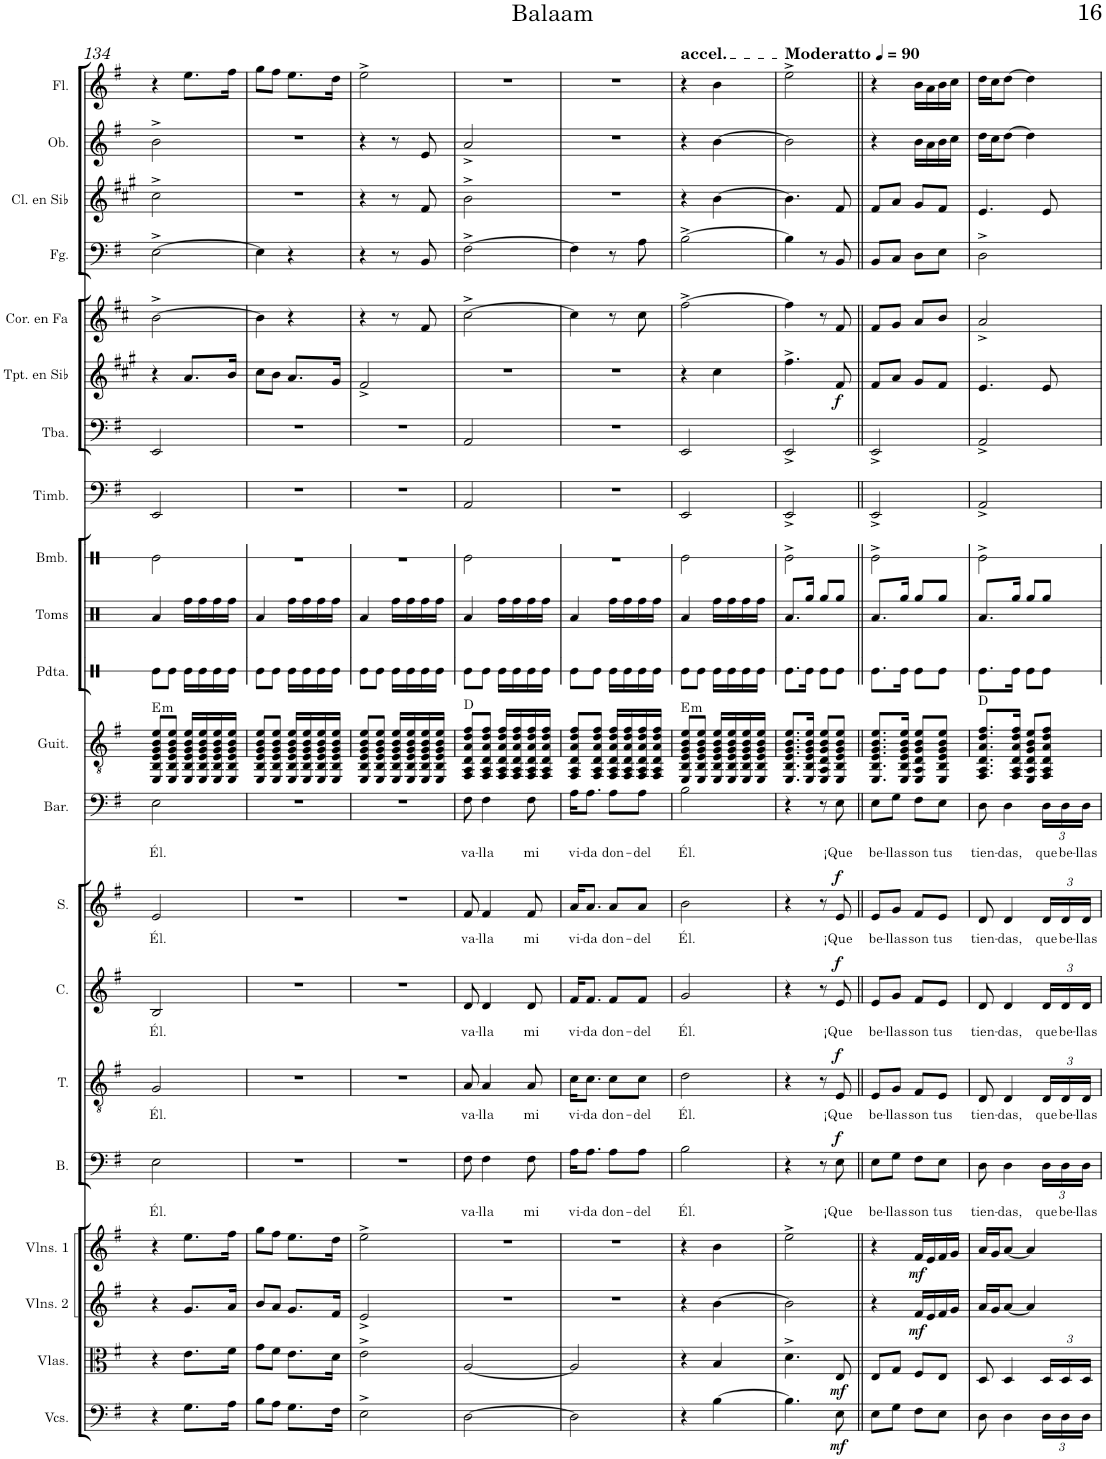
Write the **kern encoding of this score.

**kern	**dynam	**kern	**dynam	**kern	**dynam	**kern	**dynam	**kern	**text	**dynam	**kern	**text	**dynam	**kern	**text	**dynam	**kern	**text	**dynam	**kern	**text	**kern	**harte	**kern	**kern	**kern	**kern	**kern	**kern	**dynam	**kern	**kern	**kern	**kern	**kern
*part21	*part21	*part20	*part20	*part19	*part19	*part18	*part18	*part17	*part17	*part17	*part16	*part16	*part16	*part15	*part15	*part15	*part14	*part14	*part14	*part13	*part13	*part12	*part12	*part11	*part10	*part9	*part8	*part7	*part6	*part6	*part5	*part4	*part3	*part2	*part1
*staff21	*staff21	*staff20	*staff20	*staff19	*staff19	*staff18	*staff18	*staff17	*staff17	*staff17	*staff16	*staff16	*staff16	*staff15	*staff15	*staff15	*staff14	*staff14	*staff14	*staff13	*staff13	*staff12	*	*staff11	*staff10	*staff9	*staff8	*staff7	*staff6	*staff6	*staff5	*staff4	*staff3	*staff2	*staff1
*I"Violonchelos	*	*I"Violas	*	*I"Violines 2	*	*I"Violines 1	*	*I"Bajo	*	*	*I"Tenor	*	*	*I"Contralto	*	*	*I"Soprano	*	*	*I"Barítono	*	*I"Guitarra clásica	*	*I"Pandereta	*I"Toms	*I"Bombo	*I"Timbales	*I"Tuba	*I"Trompeta en Sib	*	*I"Trompa en Fa	*I"Fagot	*I"Clarinete en Sib	*I"Oboe	*I"Flauta
*I'Vcs.	*	*I'Vlas.	*	*I'Vlns. 2	*	*I'Vlns. 1	*	*I'B.	*	*	*I'T.	*	*	*I'C.	*	*	*I'S.	*	*	*I'Bar.	*	*I'Guit.	*	*I'Pdta.	*I'Toms	*I'Bmb.	*I'Timb.	*I'Tba.	*I'Tpt. en Sib	*	*	*I'Fg.	*I'Cl. en Sib	*I'Ob.	*I'Fl.
!!LO:PB:g=z
*clefF4	*	*clefC3	*	*clefG2	*	*clefG2	*	*clefF4	*	*	*clefGv2	*	*	*clefG2	*	*	*clefG2	*	*	*clefF4	*	*clefGv2	*	*clefX	*clefX	*clefX	*clefF4	*clefF4	*clefG2	*	*clefG2	*clefF4	*clefG2	*clefG2	*clefG2
*	*	*	*	*	*	*	*	*	*	*	*	*	*	*	*	*	*	*	*	*	*	*	*	*	*	*	*	*	*Trd1c2	*	*Trd4c7	*	*Trd1c2	*	*
*k[f#]	*	*k[f#]	*	*k[f#]	*	*k[f#]	*	*k[f#]	*	*	*k[f#]	*	*	*k[f#]	*	*	*k[f#]	*	*	*k[f#]	*	*k[f#]	*	*k[]	*k[]	*k[]	*k[f#]	*k[f#]	*k[f#c#g#]	*	*k[f#c#]	*k[f#]	*k[f#c#g#]	*k[f#]	*k[f#]
*M2/4	*	*M2/4	*	*M2/4	*	*M2/4	*	*M2/4	*	*	*M2/4	*	*	*M2/4	*	*	*M2/4	*	*	*M2/4	*	*M2/4	*	*M2/4	*M2/4	*M2/4	*M2/4	*M2/4	*M2/4	*	*M2/4	*M2/4	*M2/4	*M2/4	*M2/4
=134	=134	=134	=134	=134	=134	=134	=134	=134	=134	=134	=134	=134	=134	=134	=134	=134	=134	=134	=134	=134	=134	=134	=134	=134	=134	=134	=134	=134	=134	=134	=134	=134	=134	=134	=134
!	!	!	!	!	!	!	!	!	!LO:LY:b	!	!	!LO:LY:b	!	!	!LO:LY:b	!	!	!LO:LY:b	!	!	!LO:LY:b	!	!LO:H:kt=m	!	!	!	!	!	!	!	!	!	!	!	!
4r	.	4r	.	4r	.	4r	.	2E\	Él.	.	2G/	Él.	.	2B/	Él.	.	2e/	Él.	.	2E\	Él.	8EE/ 8BB/ 8E/ 8G/ 8B/ 8e/L	E:min	8Re\L	4Ra/	2Re\	2EE/	2EE/	4r	.	[2b^\	[2E^\	2cc#^\	2b^\	4r
.	.	.	.	.	.	.	.	.	.	.	.	.	.	.	.	.	.	.	.	.	.	8EE/ 8BB/ 8E/ 8G/ 8B/ 8e/J	.	8Re\J	.	.	.	.	.	.	.	.	.	.	.
8.G\L	.	8.e\L	.	8.g/L	.	8.ee\L	.	.	.	.	.	.	.	.	.	.	.	.	.	.	.	16EE/ 16BB/ 16E/ 16G/ 16B/ 16e/LL	.	16Re\LL	16Rff\LL	.	.	.	8.a/L	.	.	.	.	.	8.ee\L
.	.	.	.	.	.	.	.	.	.	.	.	.	.	.	.	.	.	.	.	.	.	16EE/ 16BB/ 16E/ 16G/ 16B/ 16e/	.	16Re\	16Rff\	.	.	.	.	.	.	.	.	.	.
.	.	.	.	.	.	.	.	.	.	.	.	.	.	.	.	.	.	.	.	.	.	16EE/ 16BB/ 16E/ 16G/ 16B/ 16e/	.	16Re\	16Rff\	.	.	.	.	.	.	.	.	.	.
16A\Jk	.	16f#\Jk	.	16a/Jk	.	16ff#\Jk	.	.	.	.	.	.	.	.	.	.	.	.	.	.	.	16EE/ 16BB/ 16E/ 16G/ 16B/ 16e/JJ	.	16Re\JJ	16Rff\JJ	.	.	.	16b/Jk	.	.	.	.	.	16ff#\Jk
=135	=135	=135	=135	=135	=135	=135	=135	=135	=135	=135	=135	=135	=135	=135	=135	=135	=135	=135	=135	=135	=135	=135	=135	=135	=135	=135	=135	=135	=135	=135	=135	=135	=135	=135	=135
8B\L	.	8g\L	.	8b/L	.	8gg\L	.	2r	.	.	2r	.	.	2r	.	.	2r	.	.	2r	.	8EE/ 8BB/ 8E/ 8G/ 8B/ 8e/L	.	8Re\L	4Ra/	2r	2r	2r	8cc#\L	.	4b\]	4E\]	2r	2r	8gg\L
8A\J	.	8f#\J	.	8a/J	.	8ff#\J	.	.	.	.	.	.	.	.	.	.	.	.	.	.	.	8EE/ 8BB/ 8E/ 8G/ 8B/ 8e/J	.	8Re\J	.	.	.	.	8b\J	.	.	.	.	.	8ff#\J
8.G\L	.	8.e\L	.	8.g/L	.	8.ee\L	.	.	.	.	.	.	.	.	.	.	.	.	.	.	.	16EE/ 16BB/ 16E/ 16G/ 16B/ 16e/LL	.	16Re\LL	16Rff\LL	.	.	.	8.a/L	.	4r	4r	.	.	8.ee\L
.	.	.	.	.	.	.	.	.	.	.	.	.	.	.	.	.	.	.	.	.	.	16EE/ 16BB/ 16E/ 16G/ 16B/ 16e/	.	16Re\	16Rff\	.	.	.	.	.	.	.	.	.	.
.	.	.	.	.	.	.	.	.	.	.	.	.	.	.	.	.	.	.	.	.	.	16EE/ 16BB/ 16E/ 16G/ 16B/ 16e/	.	16Re\	16Rff\	.	.	.	.	.	.	.	.	.	.
16F#\Jk	.	16d\Jk	.	16f#/Jk	.	16dd\Jk	.	.	.	.	.	.	.	.	.	.	.	.	.	.	.	16EE/ 16BB/ 16E/ 16G/ 16B/ 16e/JJ	.	16Re\JJ	16Rff\JJ	.	.	.	16g#/Jk	.	.	.	.	.	16dd\Jk
=136	=136	=136	=136	=136	=136	=136	=136	=136	=136	=136	=136	=136	=136	=136	=136	=136	=136	=136	=136	=136	=136	=136	=136	=136	=136	=136	=136	=136	=136	=136	=136	=136	=136	=136	=136
2E^\	.	2e^\	.	2e^/	.	2ee^\	.	2r	.	.	2r	.	.	2r	.	.	2r	.	.	2r	.	8EE/ 8BB/ 8E/ 8G/ 8B/ 8e/L	.	8Re\L	4Ra/	2r	2r	2r	2f#^/	.	4r	4r	4r	4r	2ee^\
.	.	.	.	.	.	.	.	.	.	.	.	.	.	.	.	.	.	.	.	.	.	8EE/ 8BB/ 8E/ 8G/ 8B/ 8e/J	.	8Re\J	.	.	.	.	.	.	.	.	.	.	.
.	.	.	.	.	.	.	.	.	.	.	.	.	.	.	.	.	.	.	.	.	.	16EE/ 16BB/ 16E/ 16G/ 16B/ 16e/LL	.	16Re\LL	16Rff\LL	.	.	.	.	.	8r	8r	8r	8r	.
.	.	.	.	.	.	.	.	.	.	.	.	.	.	.	.	.	.	.	.	.	.	16EE/ 16BB/ 16E/ 16G/ 16B/ 16e/	.	16Re\	16Rff\	.	.	.	.	.	.	.	.	.	.
.	.	.	.	.	.	.	.	.	.	.	.	.	.	.	.	.	.	.	.	.	.	16EE/ 16BB/ 16E/ 16G/ 16B/ 16e/	.	16Re\	16Rff\	.	.	.	.	.	8f#/	8BB/	8f#/	8e/	.
.	.	.	.	.	.	.	.	.	.	.	.	.	.	.	.	.	.	.	.	.	.	16EE/ 16BB/ 16E/ 16G/ 16B/ 16e/JJ	.	16Re\JJ	16Rff\JJ	.	.	.	.	.	.	.	.	.	.
=137	=137	=137	=137	=137	=137	=137	=137	=137	=137	=137	=137	=137	=137	=137	=137	=137	=137	=137	=137	=137	=137	=137	=137	=137	=137	=137	=137	=137	=137	=137	=137	=137	=137	=137	=137
!	!	!	!	!	!	!	!	!	!LO:LY:b	!	!	!LO:LY:b	!	!	!LO:LY:b	!	!	!LO:LY:b	!	!	!LO:LY:b	!	!	!	!	!	!	!	!	!	!	!	!	!	!
[2D\	.	[2A/	.	2r	.	2r	.	8F#\	va-	.	8A/	va-	.	8d/	va-	.	8f#/	va-	.	8F#\	va-	8FF#/ 8AA/ 8D/ 8A/ 8d/ 8f#/L	D:maj	8Re\L	4Ra/	2Re\	2AA/	2AA/	2r	.	[2cc#^\	[2F#^\	2b^\	2a^/	2r
!	!	!	!	!	!	!	!	!	!LO:LY:b	!	!	!LO:LY:b	!	!	!LO:LY:b	!	!	!LO:LY:b	!	!	!LO:LY:b	!	!	!	!	!	!	!	!	!	!	!	!	!	!
.	.	.	.	.	.	.	.	4F#\	-lla	.	4A/	-lla	.	4d/	-lla	.	4f#/	-lla	.	4F#\	-lla	8FF#/ 8AA/ 8D/ 8A/ 8d/ 8f#/J	.	8Re\J	.	.	.	.	.	.	.	.	.	.	.
.	.	.	.	.	.	.	.	.	.	.	.	.	.	.	.	.	.	.	.	.	.	16FF#/ 16AA/ 16D/ 16A/ 16d/ 16f#/LL	.	16Re\LL	16Rff\LL	.	.	.	.	.	.	.	.	.	.
.	.	.	.	.	.	.	.	.	.	.	.	.	.	.	.	.	.	.	.	.	.	16FF#/ 16AA/ 16D/ 16A/ 16d/ 16f#/	.	16Re\	16Rff\	.	.	.	.	.	.	.	.	.	.
!	!	!	!	!	!	!	!	!	!LO:LY:b	!	!	!LO:LY:b	!	!	!LO:LY:b	!	!	!LO:LY:b	!	!	!LO:LY:b	!	!	!	!	!	!	!	!	!	!	!	!	!	!
.	.	.	.	.	.	.	.	8F#\	mi	.	8A/	mi	.	8d/	mi	.	8f#/	mi	.	8F#\	mi	16FF#/ 16AA/ 16D/ 16A/ 16d/ 16f#/	.	16Re\	16Rff\	.	.	.	.	.	.	.	.	.	.
.	.	.	.	.	.	.	.	.	.	.	.	.	.	.	.	.	.	.	.	.	.	16FF#/ 16AA/ 16D/ 16A/ 16d/ 16f#/JJ	.	16Re\JJ	16Rff\JJ	.	.	.	.	.	.	.	.	.	.
=138	=138	=138	=138	=138	=138	=138	=138	=138	=138	=138	=138	=138	=138	=138	=138	=138	=138	=138	=138	=138	=138	=138	=138	=138	=138	=138	=138	=138	=138	=138	=138	=138	=138	=138	=138
!	!	!	!	!	!	!	!	!	!LO:LY:b	!	!	!LO:LY:b	!	!	!LO:LY:b	!	!	!LO:LY:b	!	!	!LO:LY:b	!	!	!	!	!	!	!	!	!	!	!	!	!	!
2D\]	.	2A/]	.	2r	.	2r	.	16A\KL	vi-	.	16c\KL	vi-	.	16f#/KL	vi-	.	16a/KL	vi-	.	16A\KL	vi-	8FF#/ 8AA/ 8D/ 8A/ 8d/ 8f#/L	.	8Re\L	4Ra/	2r	2r	2r	2r	.	4cc#\]	4F#\]	2r	2r	2r
!	!	!	!	!	!	!	!	!	!LO:LY:b	!	!	!LO:LY:b	!	!	!LO:LY:b	!	!	!LO:LY:b	!	!	!LO:LY:b	!	!	!	!	!	!	!	!	!	!	!	!	!	!
.	.	.	.	.	.	.	.	8.A\J	-da	.	8.c\J	-da	.	8.f#/J	-da	.	8.a/J	-da	.	8.A\J	-da	.	.	.	.	.	.	.	.	.	.	.	.	.	.
.	.	.	.	.	.	.	.	.	.	.	.	.	.	.	.	.	.	.	.	.	.	8FF#/ 8AA/ 8D/ 8A/ 8d/ 8f#/J	.	8Re\J	.	.	.	.	.	.	.	.	.	.	.
!	!	!	!	!	!	!	!	!	!LO:LY:b	!	!	!LO:LY:b	!	!	!LO:LY:b	!	!	!LO:LY:b	!	!	!LO:LY:b	!	!	!	!	!	!	!	!	!	!	!	!	!	!
.	.	.	.	.	.	.	.	8A\L	don-	.	8c\L	don-	.	8f#/L	don-	.	8a/L	don-	.	8A\L	don-	16FF#/ 16AA/ 16D/ 16A/ 16d/ 16f#/LL	.	16Re\LL	16Rff\LL	.	.	.	.	.	8r	8r	.	.	.
.	.	.	.	.	.	.	.	.	.	.	.	.	.	.	.	.	.	.	.	.	.	16FF#/ 16AA/ 16D/ 16A/ 16d/ 16f#/	.	16Re\	16Rff\	.	.	.	.	.	.	.	.	.	.
!	!	!	!	!	!	!	!	!	!LO:LY:b	!	!	!LO:LY:b	!	!	!LO:LY:b	!	!	!LO:LY:b	!	!	!LO:LY:b	!	!	!	!	!	!	!	!	!	!	!	!	!	!
.	.	.	.	.	.	.	.	8A\J	-del	.	8c\J	-del	.	8f#/J	-del	.	8a/J	-del	.	8A\J	-del	16FF#/ 16AA/ 16D/ 16A/ 16d/ 16f#/	.	16Re\	16Rff\	.	.	.	.	.	8cc#\	8A\	.	.	.
.	.	.	.	.	.	.	.	.	.	.	.	.	.	.	.	.	.	.	.	.	.	16FF#/ 16AA/ 16D/ 16A/ 16d/ 16f#/JJ	.	16Re\JJ	16Rff\JJ	.	.	.	.	.	.	.	.	.	.
=139	=139	=139	=139	=139	=139	=139	=139	=139	=139	=139	=139	=139	=139	=139	=139	=139	=139	=139	=139	=139	=139	=139	=139	=139	=139	=139	=139	=139	=139	=139	=139	=139	=139	=139	=139
!	!	!	!	!	!	!	!	!	!	!	!	!	!	!	!	!	!	!	!	!	!	!	!	!	!	!	!	!	!	!	!	!	!	!	!LO:TX:a:t=accel.
!	!	!	!	!	!	!	!	!	!LO:LY:b	!	!	!LO:LY:b	!	!	!LO:LY:b	!	!	!LO:LY:b	!	!	!LO:LY:b	!	!LO:H:kt=m	!	!	!	!	!	!	!	!	!	!	!	!
4r	.	4r	.	4r	.	4r	.	2B\	Él.	.	2d\	Él.	.	2g/	Él.	.	2b\	Él.	.	2B\	Él.	8EE/ 8BB/ 8E/ 8G/ 8B/ 8e/L	E:min	8Re\L	4Ra/	2Re\	2EE/	2EE/	4r	.	[2ff#^\	[2B^\	4r	4r	4r
.	.	.	.	.	.	.	.	.	.	.	.	.	.	.	.	.	.	.	.	.	.	8EE/ 8BB/ 8E/ 8G/ 8B/ 8e/J	.	8Re\J	.	.	.	.	.	.	.	.	.	.	.
[4B\	.	4B/	.	[4b\	.	4b\	.	.	.	.	.	.	.	.	.	.	.	.	.	.	.	16EE/ 16BB/ 16E/ 16G/ 16B/ 16e/LL	.	16Re\LL	16Rff\LL	.	.	.	4cc#\	.	.	.	[4b\	[4b\	4b\
.	.	.	.	.	.	.	.	.	.	.	.	.	.	.	.	.	.	.	.	.	.	16EE/ 16BB/ 16E/ 16G/ 16B/ 16e/	.	16Re\	16Rff\	.	.	.	.	.	.	.	.	.	.
.	.	.	.	.	.	.	.	.	.	.	.	.	.	.	.	.	.	.	.	.	.	16EE/ 16BB/ 16E/ 16G/ 16B/ 16e/	.	16Re\	16Rff\	.	.	.	.	.	.	.	.	.	.
.	.	.	.	.	.	.	.	.	.	.	.	.	.	.	.	.	.	.	.	.	.	16EE/ 16BB/ 16E/ 16G/ 16B/ 16e/JJ	.	16Re\JJ	16Rff\JJ	.	.	.	.	.	.	.	.	.	.
=140	=140	=140	=140	=140	=140	=140	=140	=140	=140	=140	=140	=140	=140	=140	=140	=140	=140	=140	=140	=140	=140	=140	=140	=140	=140	=140	=140	=140	=140	=140	=140	=140	=140	=140	=140
*	*	*	*	*	*	*	*	*	*	*	*	*	*	*	*	*	*	*	*	*	*	*	*	*	*	*	*	*	*	*	*	*	*	*	*MM90
!	!	!	!	!	!	!	!	!	!	!	!	!	!	!	!	!	!	!	!	!	!	!	!	!	!	!	!	!	!	!	!	!	!	!	!LO:TX:a:B:t=Moderatto
4.B\]	.	4.d^\	.	2b\]	.	2ee^\	.	4r	.	.	4r	.	.	4r	.	.	4r	.	.	4r	.	8.EE/ 8.BB/ 8.E/ 8.G/ 8.B/ 8.e/L	.	8.Re\L	8.Ra/L	2Re^\	2EE^/	2EE^/	4.ff#^\	.	4ff#\]	4B\]	4.b\]	2b\]	2ee^\
.	.	.	.	.	.	.	.	.	.	.	.	.	.	.	.	.	.	.	.	.	.	16EE/ 16BB/ 16E/ 16G/ 16B/ 16e/Jk	.	16Re\Jk	16Rgg/Jk	.	.	.	.	.	.	.	.	.	.
.	.	.	.	.	.	.	.	8r	.	.	8r	.	.	8r	.	.	8r	.	.	8r	.	8EE/ 8AA/ 8D/ 8G/ 8B/ 8e/L	.	8Re\L	8Rgg/L	.	.	.	.	.	8r	8r	.	.	.
!	!LO:DY:b	!	!LO:DY:b	!	!	!	!	!	!LO:LY:b	!LO:DY:a	!	!LO:LY:b	!LO:DY:a	!	!LO:LY:b	!LO:DY:a	!	!LO:LY:b	!LO:DY:a	!	!LO:LY:b	!	!	!	!	!	!	!	!	!LO:DY:b	!	!	!	!	!
8E\	mf	8E/	mf	.	.	.	.	8E\	¡Que	f	8E/	¡Que	f	8e/	¡Que	f	8e/	¡Que	f	8E\	¡Que	8EE/ 8BB/ 8E/ 8G/ 8B/ 8e/J	.	8Re\J	8Rgg/J	.	.	.	8f#/	f	8f#/	8BB/	8f#/	.	.
=141||	=141||	=141||	=141||	=141||	=141||	=141||	=141||	=141||	=141||	=141||	=141||	=141||	=141||	=141||	=141||	=141||	=141||	=141||	=141||	=141||	=141||	=141||	=141||	=141||	=141||	=141||	=141||	=141||	=141||	=141||	=141||	=141||	=141||	=141||	=141||
!	!	!	!	!	!	!	!	!	!LO:LY:b	!	!	!LO:LY:b	!	!	!LO:LY:b	!	!	!LO:LY:b	!	!	!LO:LY:b	!	!	!	!	!	!	!	!	!	!	!	!	!	!
8E\L	.	8E/L	.	4r	.	4r	.	8E\L	be-	.	8E/L	be-	.	8e/L	be-	.	8e/L	be-	.	8E\L	be-	8.EE/ 8.BB/ 8.E/ 8.G/ 8.B/ 8.e/L	.	8.Re\L	8.Ra/L	2Re^\	2EE^/	2EE^/	8f#/L	.	8f#/L	8BB/L	8f#/L	4r	4r
!	!	!	!	!	!	!	!	!	!LO:LY:b	!	!	!LO:LY:b	!	!	!LO:LY:b	!	!	!LO:LY:b	!	!	!LO:LY:b	!	!	!	!	!	!	!	!	!	!	!	!	!	!
8G\J	.	8G/J	.	.	.	.	.	8G\J	-llas	.	8G/J	-llas	.	8g/J	-llas	.	8g/J	-llas	.	8G\J	-llas	.	.	.	.	.	.	.	8a/J	.	8g/J	8C/J	8a/J	.	.
.	.	.	.	.	.	.	.	.	.	.	.	.	.	.	.	.	.	.	.	.	.	16EE/ 16BB/ 16E/ 16G/ 16B/ 16e/Jk	.	16Re\Jk	16Rgg/Jk	.	.	.	.	.	.	.	.	.	.
!	!	!	!	!	!LO:DY:b	!	!LO:DY:b	!	!LO:LY:b	!	!	!LO:LY:b	!	!	!LO:LY:b	!	!	!LO:LY:b	!	!	!LO:LY:b	!	!	!	!	!	!	!	!	!	!	!	!	!	!
8F#\L	.	8F#/L	.	16f#/LL	mf	16f#/LL	mf	8F#\L	son	.	8F#/L	son	.	8f#/L	son	.	8f#/L	son	.	8F#\L	son	8EE/ 8AA/ 8D/ 8G/ 8B/ 8e/L	.	8Re\L	8Rgg/L	.	.	.	8g#/L	.	8a/L	8D\L	8g#/L	16b\LL	16b\LL
.	.	.	.	16e/	.	16e/	.	.	.	.	.	.	.	.	.	.	.	.	.	.	.	.	.	.	.	.	.	.	.	.	.	.	.	16a\	16a\
!	!	!	!	!	!	!	!	!	!LO:LY:b	!	!	!LO:LY:b	!	!	!LO:LY:b	!	!	!LO:LY:b	!	!	!LO:LY:b	!	!	!	!	!	!	!	!	!	!	!	!	!	!
8E\J	.	8E/J	.	16f#/	.	16f#/	.	8E\J	tus	.	8E/J	tus	.	8e/J	tus	.	8e/J	tus	.	8E\J	tus	8EE/ 8BB/ 8E/ 8G/ 8B/ 8e/J	.	8Re\J	8Rgg/J	.	.	.	8f#/J	.	8b/J	8E\J	8f#/J	16b\	16b\
.	.	.	.	16g/JJ	.	16g/JJ	.	.	.	.	.	.	.	.	.	.	.	.	.	.	.	.	.	.	.	.	.	.	.	.	.	.	.	16cc\JJ	16cc\JJ
=142	=142	=142	=142	=142	=142	=142	=142	=142	=142	=142	=142	=142	=142	=142	=142	=142	=142	=142	=142	=142	=142	=142	=142	=142	=142	=142	=142	=142	=142	=142	=142	=142	=142	=142	=142
!	!	!	!	!	!	!	!	!	!LO:LY:b	!	!	!LO:LY:b	!	!	!LO:LY:b	!	!	!LO:LY:b	!	!	!LO:LY:b	!	!	!	!	!	!	!	!	!	!	!	!	!	!
8D\	.	8D/	.	16a/LL	.	16a/LL	.	8D\	tien-	.	8D/	tien-	.	8d/	tien-	.	8d/	tien-	.	8D\	tien-	8.FF#/ 8.AA/ 8.D/ 8.A/ 8.d/ 8.f#/L	D:maj	8.Re\L	8.Ra/L	2Re^\	2AA^/	2AA^/	4.e/	.	2a^/	2D^\	4.e/	16dd\LL	16dd\LL
.	.	.	.	16g/J	.	16g/J	.	.	.	.	.	.	.	.	.	.	.	.	.	.	.	.	.	.	.	.	.	.	.	.	.	.	.	16cc\J	16cc\J
!	!	!	!	!	!	!	!	!	!LO:LY:b	!	!	!LO:LY:b	!	!	!LO:LY:b	!	!	!LO:LY:b	!	!	!LO:LY:b	!	!	!	!	!	!	!	!	!	!	!	!	!	!
4D\	.	4D/	.	[8a/J	.	[8a/J	.	4D\	-das,	.	4D/	-das,	.	4d/	-das,	.	4d/	-das,	.	4D\	-das,	.	.	.	.	.	.	.	.	.	.	.	.	[8dd\J	[8dd\J
.	.	.	.	.	.	.	.	.	.	.	.	.	.	.	.	.	.	.	.	.	.	16FF#/ 16AA/ 16D/ 16A/ 16d/ 16f#/Jk	.	16Re\Jk	16Rgg/Jk	.	.	.	.	.	.	.	.	.	.
.	.	.	.	4a/]	.	4a/]	.	.	.	.	.	.	.	.	.	.	.	.	.	.	.	8EE/ 8AA/ 8D/ 8G/ 8B/ 8e/L	.	8Re\L	8Rgg/L	.	.	.	.	.	.	.	.	4dd\]	4dd\]
*Xbrackettup	*	*Xbrackettup	*	*	*	*	*	*Xbrackettup	*	*	*	*	*	*	*	*	*	*	*	*	*	*	*	*	*	*	*	*	*	*	*	*	*	*	*
!	!	!	!	!	!	!	!	!	!LO:LY:b	!	!	!	!	!	!	!	!	!	!	!	!	!	!	!	!	!	!	!	!	!	!	!	!	!	!
*	*	*	*	*	*	*	*	*	*	*	*Xbrackettup	*	*	*	*	*	*	*	*	*	*	*	*	*	*	*	*	*	*	*	*	*	*	*	*
!	!	!	!	!	!	!	!	!	!	!	!	!LO:LY:b	!	!	!	!	!	!	!	!	!	!	!	!	!	!	!	!	!	!	!	!	!	!	!
*	*	*	*	*	*	*	*	*	*	*	*	*	*	*Xbrackettup	*	*	*	*	*	*	*	*	*	*	*	*	*	*	*	*	*	*	*	*	*
!	!	!	!	!	!	!	!	!	!	!	!	!	!	!	!LO:LY:b	!	!	!	!	!	!	!	!	!	!	!	!	!	!	!	!	!	!	!	!
*	*	*	*	*	*	*	*	*	*	*	*	*	*	*	*	*	*Xbrackettup	*	*	*	*	*	*	*	*	*	*	*	*	*	*	*	*	*	*
!	!	!	!	!	!	!	!	!	!	!	!	!	!	!	!	!	!	!LO:LY:b	!	!	!	!	!	!	!	!	!	!	!	!	!	!	!	!	!
*	*	*	*	*	*	*	*	*	*	*	*	*	*	*	*	*	*	*	*	*Xbrackettup	*	*	*	*	*	*	*	*	*	*	*	*	*	*	*
!	!	!	!	!	!	!	!	!	!	!	!	!	!	!	!	!	!	!	!	!	!LO:LY:b	!	!	!	!	!	!	!	!	!	!	!	!	!	!
24D\LL	.	24D/LL	.	.	.	.	.	24D\LL	que	.	24D/LL	que	.	24d/LL	que	.	24d/LL	que	.	24D\LL	que	8FF#/ 8AA/ 8D/ 8A/ 8d/ 8f#/J	.	8Re\J	8Rgg/J	.	.	.	8e/	.	.	.	8e/	.	.
!	!	!	!	!	!	!	!	!	!LO:LY:b	!	!	!LO:LY:b	!	!	!LO:LY:b	!	!	!LO:LY:b	!	!	!LO:LY:b	!	!	!	!	!	!	!	!	!	!	!	!	!	!
24D\	.	24D/	.	.	.	.	.	24D\	be-	.	24D/	be-	.	24d/	be-	.	24d/	be-	.	24D\	be-	.	.	.	.	.	.	.	.	.	.	.	.	.	.
!	!	!	!	!	!	!	!	!	!LO:LY:b	!	!	!LO:LY:b	!	!	!LO:LY:b	!	!	!LO:LY:b	!	!	!LO:LY:b	!	!	!	!	!	!	!	!	!	!	!	!	!	!
24D\JJ	.	24D/JJ	.	.	.	.	.	24D\JJ	-llas	.	24D/JJ	-llas	.	24d/JJ	-llas	.	24d/JJ	-llas	.	24D\JJ	-llas	.	.	.	.	.	.	.	.	.	.	.	.	.	.
=	=	=	=	=	=	=	=	=	=	=	=	=	=	=	=	=	=	=	=	=	=	=	=	=	=	=	=	=	=	=	=	=	=	=	=
*-	*-	*-	*-	*-	*-	*-	*-	*-	*-	*-	*-	*-	*-	*-	*-	*-	*-	*-	*-	*-	*-	*-	*-	*-	*-	*-	*-	*-	*-	*-	*-	*-	*-	*-	*-
